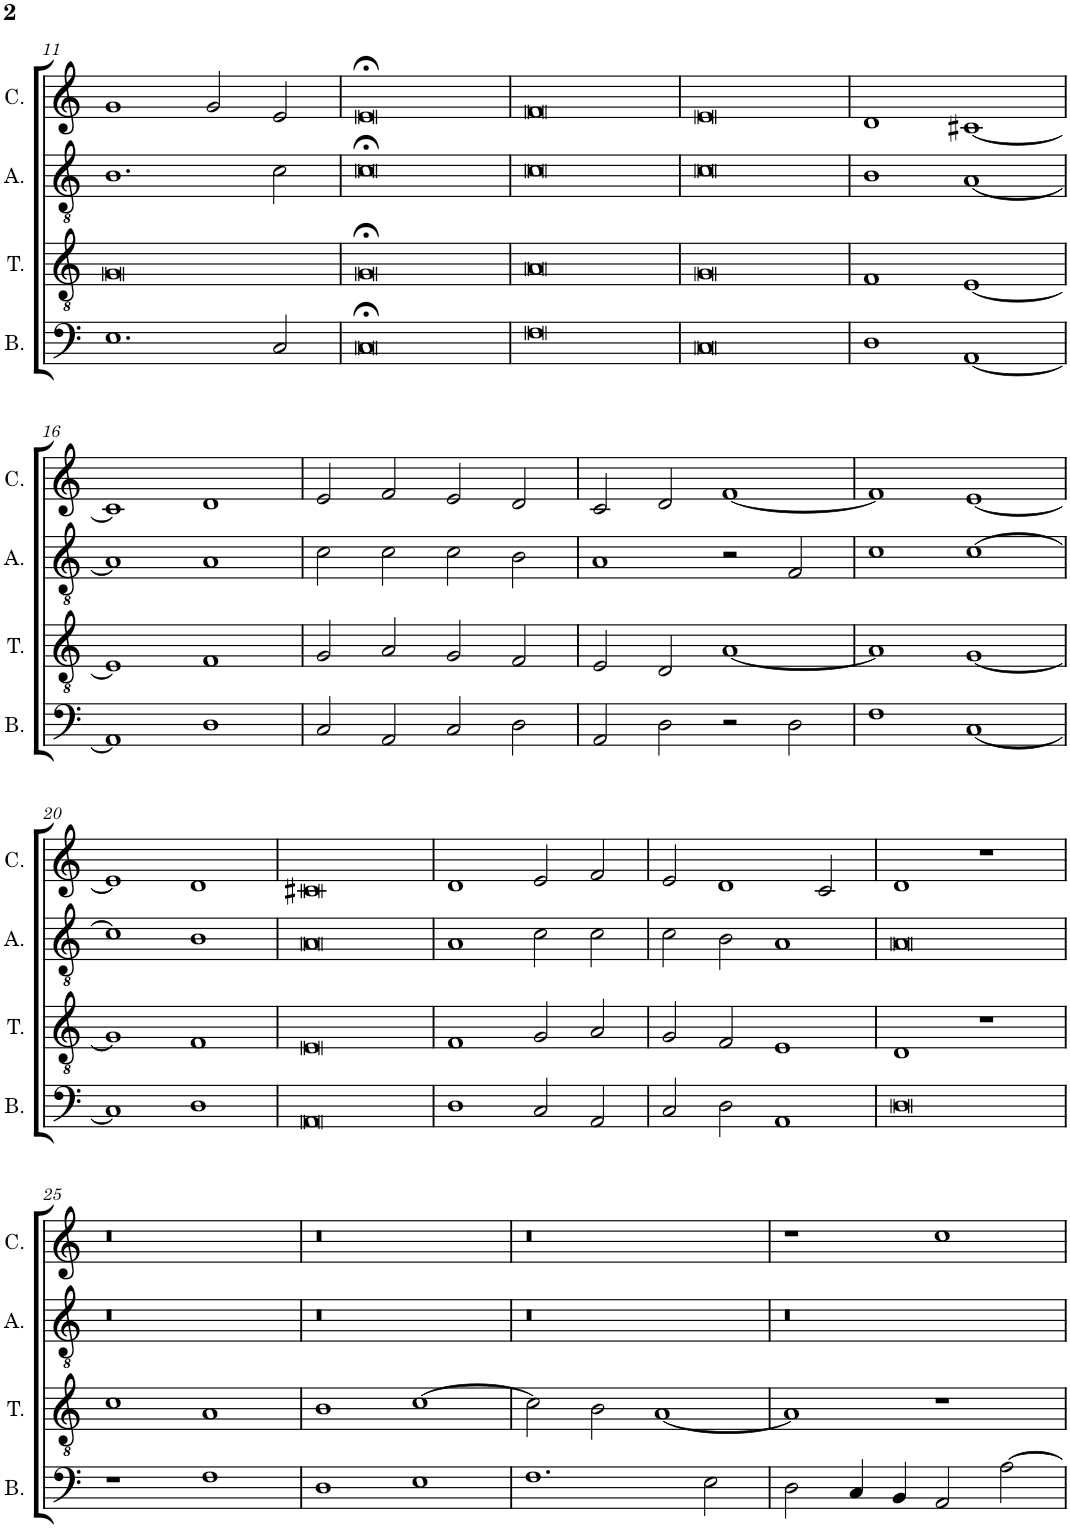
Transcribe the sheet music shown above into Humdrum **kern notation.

**kern	**kern	**kern	**kern
*part4	*part3	*part2	*part1
*staff4	*staff3	*staff2	*staff1
*I"Bassus	*I"Tenor	*I"Altus	*I"Cantus
*I'B.	*I'T.	*I'A.	*I'C.
!!LO:PB:g=z
*clefF4	*clefGv2	*clefGv2	*clefG2
*k[]	*k[]	*k[]	*k[]
*M2/1	*M2/1	*M2/1	*M2/1
=11	=11	=11	=11
1.E	0G	1.B	1g
.	.	.	2g/
2C/	.	2c\	2e/
=12	=12	=12	=12
0C;<	0G;<	0c;<	0e;<
=13	=13	=13	=13
0F	0A	0c	0f
=14	=14	=14	=14
0C	0G	0c	0e
=15	=15	=15	=15
1D	1F	1B	1d
[1AA	[1E	[1A	[1c#X
!!LO:LB:g=z
=16	=16	=16	=16
1AA]	1E]	1A]	1c#]
1D	1F	1A	1d
=17	=17	=17	=17
2C/	2G/	2c\	2e/
2AA/	2A/	2c\	2f/
2C/	2G/	2c\	2e/
2D\	2F/	2B\	2d/
=18	=18	=18	=18
2AA/	2E/	1A	2c/
2D\	2D/	.	2d/
2r	[1A	2r	[1f
2D\	.	2F/	.
=19	=19	=19	=19
1F	1A]	1c	1f]
[1C	[1G	[1c	[1e
!!LO:LB:g=z
=20	=20	=20	=20
1C]	1G]	1c]	1e]
1D	1F	1B	1d
=21	=21	=21	=21
0AA	0E	0A	0c#X
=22	=22	=22	=22
1D	1F	1A	1d
2C/	2G/	2c\	2e/
2AA/	2A/	2c\	2f/
=23	=23	=23	=23
2C/	2G/	2c\	2e/
2D\	2F/	2B\	1d
1AA	1E	1A	.
.	.	.	2c/
=24	=24	=24	=24
0D	1D	0A	1d
.	1r	.	1r
!!LO:LB:g=z
=25	=25	=25	=25
1r	1c	0r	0r
1F	1A	.	.
=26	=26	=26	=26
1D	1B	0r	0r
1E	[1c	.	.
=27	=27	=27	=27
1.F	2c\]	0r	0r
.	2B\	.	.
.	[1A	.	.
2E\	.	.	.
=28	=28	=28	=28
2D\	1A]	0r	1r
4C/	.	.	.
4BB/	.	.	.
2AA/	1r	.	1cc
[2A\	.	.	.
=	=	=	=
*-	*-	*-	*-
